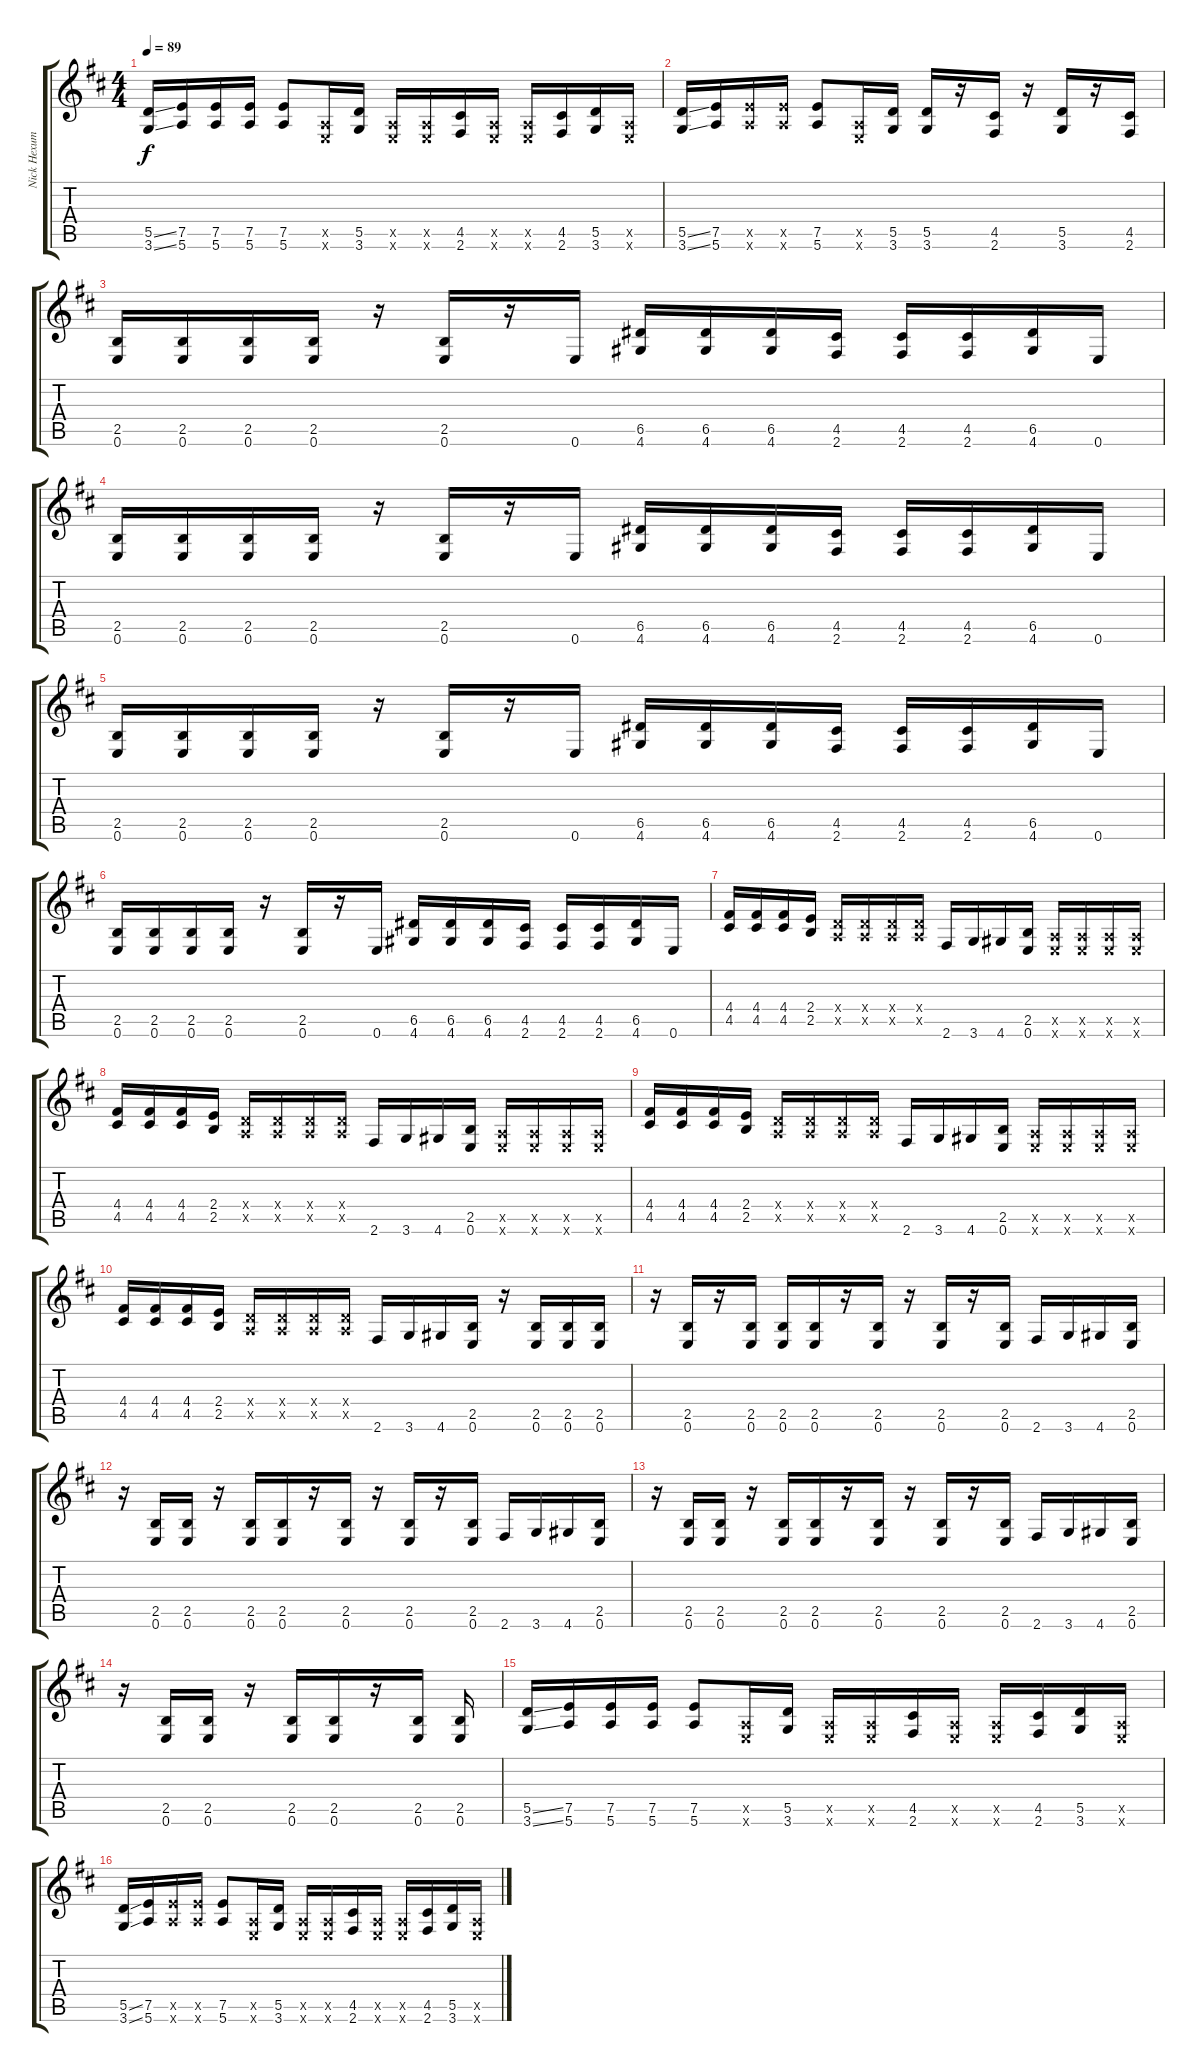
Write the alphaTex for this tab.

\track ("Nick Hexum Guitar" "Nick Hexum") {instrument distortionguitar}
\staff {score tabs}
\tuning (E4 B3 G3 D3 A2 E2) {hide}
\ts (4 4)
\tempo 89
\clef g2
\ks d
(5.5{ss} 3.6{ss}).16{dy f} (7.5 5.6).16 (7.5 5.6).16 (7.5 5.6).16 (7.5 5.6).8 (0.5{x} 0.6{x}).16 (5.5 3.6).16 (0.5{x} 0.6{x}).16 (0.5{x} 0.6{x}).16 (4.5 2.6).16 (0.5{x} 0.6{x}).16 (0.5{x} 0.6{x}).16 (4.5 2.6).16 (5.5 3.6).16 (0.5{x} 0.6{x}).16 |
(5.5{ss} 3.6{ss}).16 (7.5 5.6).16 (7.5{x} 5.6{x}).16 (7.5{x} 5.6{x}).16 (7.5 5.6).8 (0.5{x} 0.6{x}).16 (5.5 3.6).16 (5.5 3.6).16 r.16 (4.5 2.6).16 r.16 (5.5 3.6).16 r.16 (4.5 2.6).16 |
(2.5 0.6).16 (2.5 0.6).16 (2.5 0.6).16 (2.5 0.6).16 r.16 (2.5 0.6).16 r.16 0.6.16 (6.5 4.6).16 (6.5 4.6).16 (6.5 4.6).16 (4.5 2.6).16 (4.5 2.6).16 (4.5 2.6).16 (6.5 4.6).16 0.6.16 |
(2.5 0.6).16 (2.5 0.6).16 (2.5 0.6).16 (2.5 0.6).16 r.16 (2.5 0.6).16 r.16 0.6.16 (6.5 4.6).16 (6.5 4.6).16 (6.5 4.6).16 (4.5 2.6).16 (4.5 2.6).16 (4.5 2.6).16 (6.5 4.6).16 0.6.16 |
(2.5 0.6).16 (2.5 0.6).16 (2.5 0.6).16 (2.5 0.6).16 r.16 (2.5 0.6).16 r.16 0.6.16 (6.5 4.6).16 (6.5 4.6).16 (6.5 4.6).16 (4.5 2.6).16 (4.5 2.6).16 (4.5 2.6).16 (6.5 4.6).16 0.6.16 |
(2.5 0.6).16 (2.5 0.6).16 (2.5 0.6).16 (2.5 0.6).16 r.16 (2.5 0.6).16 r.16 0.6.16 (6.5 4.6).16 (6.5 4.6).16 (6.5 4.6).16 (4.5 2.6).16 (4.5 2.6).16 (4.5 2.6).16 (6.5 4.6).16 0.6.16 |
(4.4 4.5).16 (4.4 4.5).16 (4.4 4.5).16 (2.4 2.5).16 (0.4{x} 0.5{x}).16 (0.4{x} 0.5{x}).16 (0.4{x} 0.5{x}).16 (0.4{x} 0.5{x}).16 2.6.16 3.6.16 4.6.16 (2.5 0.6).16 (0.5{x} 0.6{x}).16 (0.5{x} 0.6{x}).16 (0.5{x} 0.6{x}).16 (0.5{x} 0.6{x}).16 |
(4.4 4.5).16 (4.4 4.5).16 (4.4 4.5).16 (2.4 2.5).16 (0.4{x} 0.5{x}).16 (0.4{x} 0.5{x}).16 (0.4{x} 0.5{x}).16 (0.4{x} 0.5{x}).16 2.6.16 3.6.16 4.6.16 (2.5 0.6).16 (0.5{x} 0.6{x}).16 (0.5{x} 0.6{x}).16 (0.5{x} 0.6{x}).16 (0.5{x} 0.6{x}).16 |
(4.4 4.5).16 (4.4 4.5).16 (4.4 4.5).16 (2.4 2.5).16 (0.4{x} 0.5{x}).16 (0.4{x} 0.5{x}).16 (0.4{x} 0.5{x}).16 (0.4{x} 0.5{x}).16 2.6.16 3.6.16 4.6.16 (2.5 0.6).16 (0.5{x} 0.6{x}).16 (0.5{x} 0.6{x}).16 (0.5{x} 0.6{x}).16 (0.5{x} 0.6{x}).16 |
(4.4 4.5).16 (4.4 4.5).16 (4.4 4.5).16 (2.4 2.5).16 (0.4{x} 0.5{x}).16 (0.4{x} 0.5{x}).16 (0.4{x} 0.5{x}).16 (0.4{x} 0.5{x}).16 2.6.16 3.6.16 4.6.16 (2.5 0.6).16 r.16 (2.5 0.6).16 (2.5 0.6).16 (2.5 0.6).16 |
r.16 (2.5 0.6).16 r.16 (2.5 0.6).16 (2.5 0.6).16 (2.5 0.6).16 r.16 (2.5 0.6).16 r.16 (2.5 0.6).16 r.16 (2.5 0.6).16 2.6.16 3.6.16 4.6.16 (2.5 0.6).16 |
r.16 (2.5 0.6).16 (2.5 0.6).16 r.16 (2.5 0.6).16 (2.5 0.6).16 r.16 (2.5 0.6).16 r.16 (2.5 0.6).16 r.16 (2.5 0.6).16 2.6.16 3.6.16 4.6.16 (2.5 0.6).16 |
r.16 (2.5 0.6).16 (2.5 0.6).16 r.16 (2.5 0.6).16 (2.5 0.6).16 r.16 (2.5 0.6).16 r.16 (2.5 0.6).16 r.16 (2.5 0.6).16 2.6.16 3.6.16 4.6.16 (2.5 0.6).16 |
r.16 (2.5 0.6).16 (2.5 0.6).16 r.16 (2.5 0.6).16 (2.5 0.6).16 r.16 (2.5 0.6).16 (2.5 0.6).16 |
(5.5{ss} 3.6{ss}).16 (7.5 5.6).16 (7.5 5.6).16 (7.5 5.6).16 (7.5 5.6).8 (0.5{x} 0.6{x}).16 (5.5 3.6).16 (0.5{x} 0.6{x}).16 (0.5{x} 0.6{x}).16 (4.5 2.6).16 (0.5{x} 0.6{x}).16 (0.5{x} 0.6{x}).16 (4.5 2.6).16 (5.5 3.6).16 (0.5{x} 0.6{x}).16 |
(5.5{ss} 3.6{ss}).16 (7.5 5.6).16 (7.5{x} 5.6{x}).16 (7.5{x} 5.6{x}).16 (7.5 5.6).8 (0.5{x} 0.6{x}).16 (5.5 3.6).16 (0.5{x} 0.6{x}).16 (0.5{x} 0.6{x}).16 (4.5 2.6).16 (0.5{x} 0.6{x}).16 (0.5{x} 0.6{x}).16 (4.5 2.6).16 (5.5 3.6).16 (0.5{x} 0.6{x}).16
